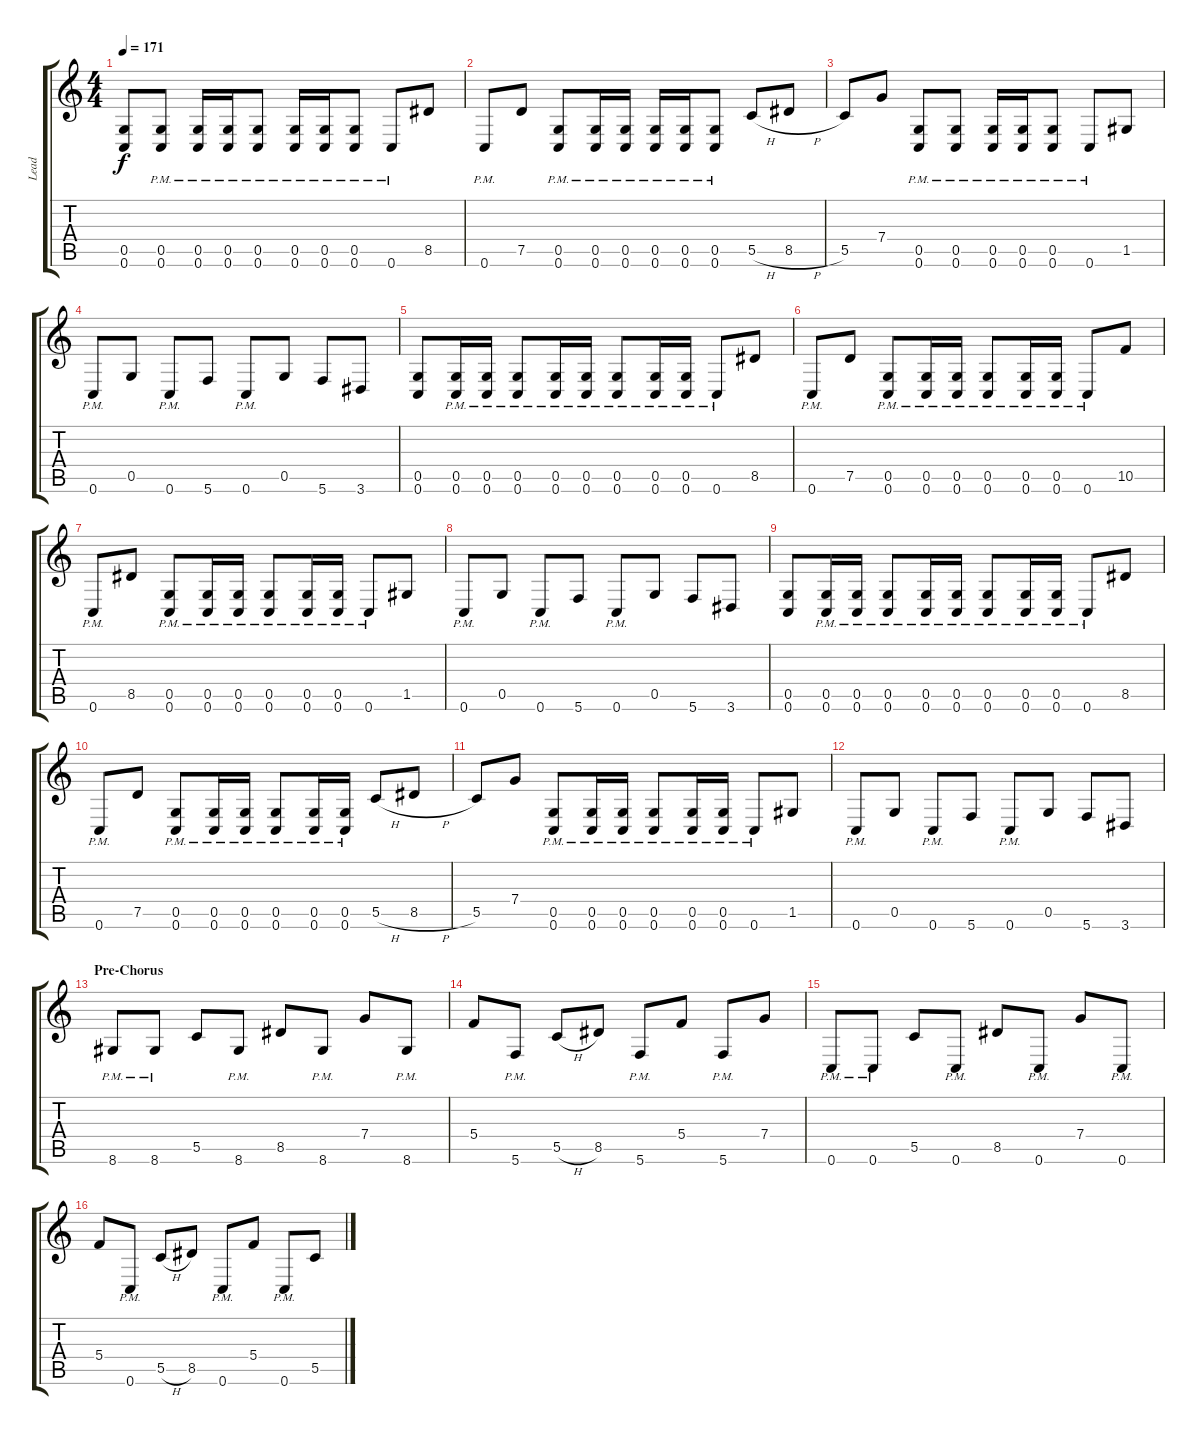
\track ("Lead" "Lead") {instrument distortionguitar}
\staff {score tabs}
\tuning (D4 A3 F3 C3 G2 C2) {hide}
\ts (4 4)
\tempo 171
\clef g2
\ks c
(0.5 0.6).8{dy f} (0.5{pm} 0.6{pm}).8 (0.5{pm} 0.6{pm}).16 (0.5{pm} 0.6{pm}).16 (0.5{pm} 0.6{pm}).8 (0.5{pm} 0.6{pm}).16 (0.5{pm} 0.6{pm}).16 (0.5{pm} 0.6{pm}).8 0.6{pm}.8 8.5.8 |
0.6{pm}.8 7.5.8 (0.5{pm} 0.6{pm}).8 (0.5{pm} 0.6{pm}).16 (0.5{pm} 0.6{pm}).16 (0.5{pm} 0.6{pm}).16 (0.5{pm} 0.6{pm}).16 (0.5{pm} 0.6{pm}).8 5.5{h}.8 8.5{h}.8 |
5.5.8 7.4.8 (0.5{pm} 0.6{pm}).8 (0.5{pm} 0.6{pm}).8 (0.5{pm} 0.6{pm}).16 (0.5{pm} 0.6{pm}).16 (0.5{pm} 0.6{pm}).8 0.6{pm}.8 1.5.8 |
0.6{pm}.8 0.5.8 0.6{pm}.8 5.6.8 0.6{pm}.8 0.5.8 5.6.8 3.6.8 |
(0.5 0.6).8 (0.5{pm} 0.6{pm}).16 (0.5{pm} 0.6{pm}).16 (0.5{pm} 0.6{pm}).8 (0.5{pm} 0.6{pm}).16 (0.5{pm} 0.6{pm}).16 (0.5{pm} 0.6{pm}).8 (0.5{pm} 0.6{pm}).16 (0.5{pm} 0.6{pm}).16 0.6{pm}.8 8.5.8 |
0.6{pm}.8 7.5.8 (0.5{pm} 0.6{pm}).8 (0.5{pm} 0.6{pm}).16 (0.5{pm} 0.6{pm}).16 (0.5{pm} 0.6{pm}).8 (0.5{pm} 0.6{pm}).16 (0.5{pm} 0.6{pm}).16 0.6{pm}.8 10.5.8 |
0.6{pm}.8 8.5.8 (0.5{pm} 0.6{pm}).8 (0.5{pm} 0.6{pm}).16 (0.5{pm} 0.6{pm}).16 (0.5{pm} 0.6{pm}).8 (0.5{pm} 0.6{pm}).16 (0.5{pm} 0.6{pm}).16 0.6{pm}.8 1.5.8 |
0.6{pm}.8 0.5.8 0.6{pm}.8 5.6.8 0.6{pm}.8 0.5.8 5.6.8 3.6.8 |
(0.5 0.6).8 (0.5{pm} 0.6{pm}).16 (0.5{pm} 0.6{pm}).16 (0.5{pm} 0.6{pm}).8 (0.5{pm} 0.6{pm}).16 (0.5{pm} 0.6{pm}).16 (0.5{pm} 0.6{pm}).8 (0.5{pm} 0.6{pm}).16 (0.5{pm} 0.6{pm}).16 0.6{pm}.8 8.5.8 |
0.6{pm}.8 7.5.8 (0.5{pm} 0.6{pm}).8 (0.5{pm} 0.6{pm}).16 (0.5{pm} 0.6{pm}).16 (0.5{pm} 0.6{pm}).8 (0.5{pm} 0.6{pm}).16 (0.5{pm} 0.6{pm}).16 5.5{h}.8 8.5{h}.8 |
5.5.8 7.4.8 (0.5{pm} 0.6{pm}).8 (0.5{pm} 0.6{pm}).16 (0.5{pm} 0.6{pm}).16 (0.5{pm} 0.6{pm}).8 (0.5{pm} 0.6{pm}).16 (0.5{pm} 0.6{pm}).16 0.6{pm}.8 1.5.8 |
0.6{pm}.8 0.5.8 0.6{pm}.8 5.6.8 0.6{pm}.8 0.5.8 5.6.8 3.6.8 |
\section ("" "Pre-Chorus")
8.6{pm}.8 8.6{pm}.8 5.5.8 8.6{pm}.8 8.5.8 8.6{pm}.8 7.4.8 8.6{pm}.8 |
5.4.8 5.6{pm}.8 5.5{h}.8 8.5.8 5.6{pm}.8 5.4.8 5.6{pm}.8 7.4.8 |
0.6{pm}.8 0.6{pm}.8 5.5.8 0.6{pm}.8 8.5.8 0.6{pm}.8 7.4.8 0.6{pm}.8 |
5.4.8 0.6{pm}.8 5.5{h}.8 8.5.8 0.6{pm}.8 5.4.8 0.6{pm}.8 5.5.8
